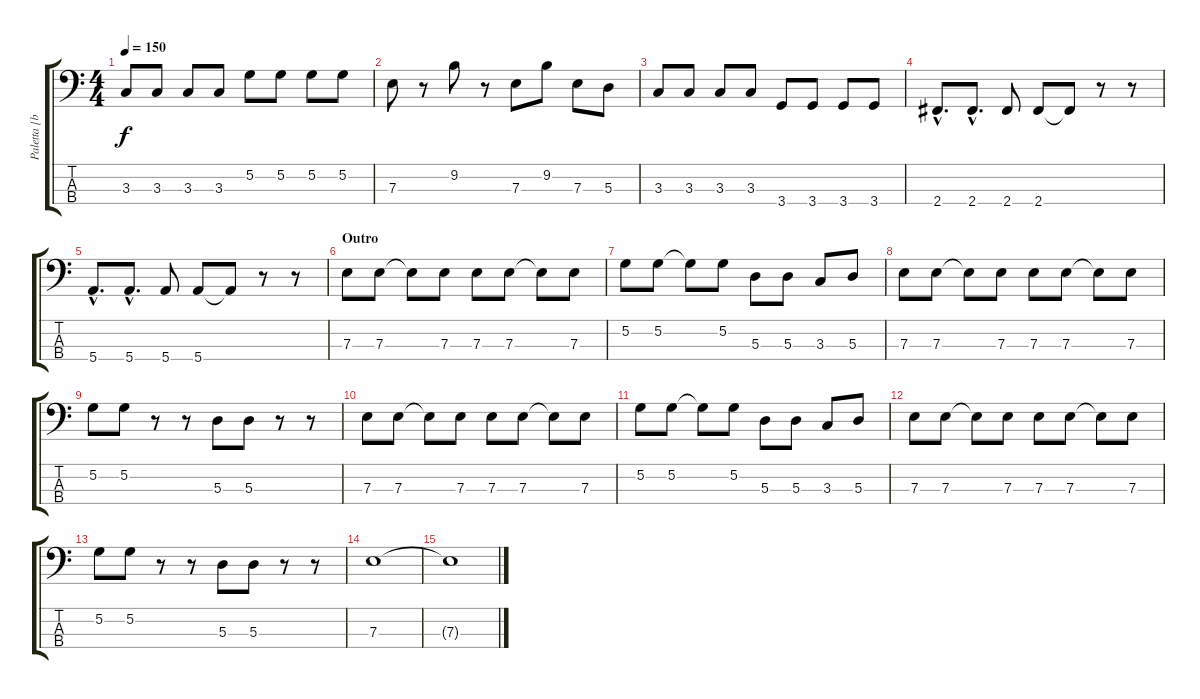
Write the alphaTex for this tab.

\track ("Paletta [bass]" "Paletta [b") {instrument electricbasspick}
\staff {score tabs}
\tuning (G2 D2 A1 E1) {hide}
\ts (4 4)
\tempo 150
\clef f4
\ks c
3.3.8{dy f} 3.3.8 3.3.8 3.3.8 5.2.8 5.2.8 5.2.8 5.2.8 |
7.3.8 r.8 9.2.8 r.8 7.3.8 9.2.8 7.3.8 5.3.8 |
3.3.8 3.3.8 3.3.8 3.3.8 3.4.8 3.4.8 3.4.8 3.4.8 |
2.4{hac}.8{d} 2.4{hac}.8{d} 2.4.8 2.4.8 2.4{t}.8 r.8 r.8 |
5.4{hac}.8{d} 5.4{hac}.8{d} 5.4.8 5.4.8 5.4{t}.8 r.8 r.8 |
\section ("" "Outro")
7.3.8 7.3.8 7.3{t}.8 7.3.8 7.3.8 7.3.8 7.3{t}.8 7.3.8 |
5.2.8 5.2.8 5.2{t}.8 5.2.8 5.3.8 5.3.8 3.3.8 5.3.8 |
7.3.8 7.3.8 7.3{t}.8 7.3.8 7.3.8 7.3.8 7.3{t}.8 7.3.8 |
5.2.8 5.2.8 r.8 r.8 5.3.8 5.3.8 r.8 r.8 |
7.3.8 7.3.8 7.3{t}.8 7.3.8 7.3.8 7.3.8 7.3{t}.8 7.3.8 |
5.2.8 5.2.8 5.2{t}.8 5.2.8 5.3.8 5.3.8 3.3.8 5.3.8 |
7.3.8 7.3.8 7.3{t}.8 7.3.8 7.3.8 7.3.8 7.3{t}.8 7.3.8 |
5.2.8 5.2.8 r.8 r.8 5.3.8 5.3.8 r.8 r.8 |
7.3.1 |
7.3{t}.1
